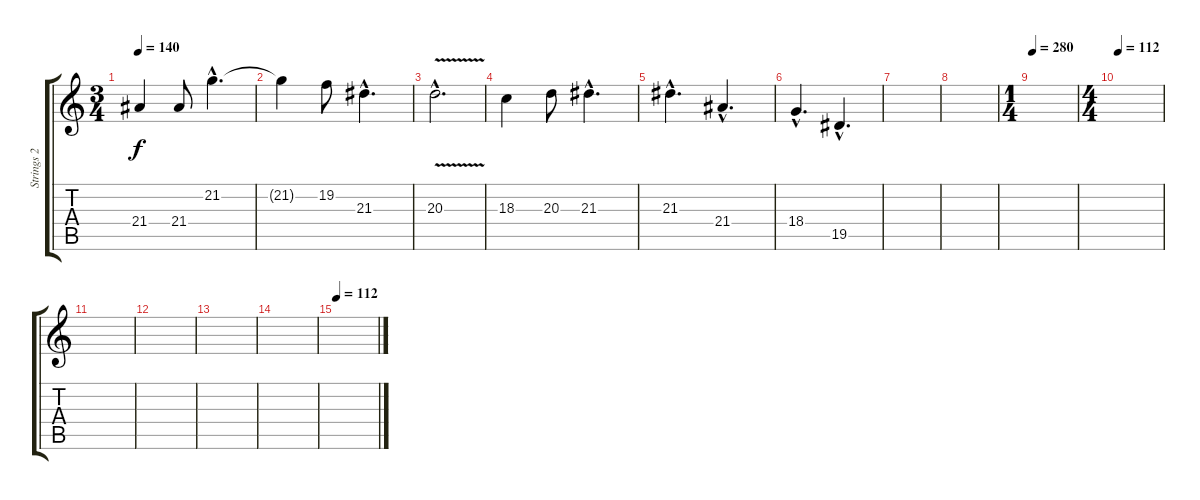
\track ("Strings 2" "Strings 2") {instrument stringensemble1}
\staff {score tabs}
\tuning (Eb4 Bb3 Gb3 Db3 Ab2 Eb2) {hide}
\ts (3 4)
\tempo 140
\clef g2
\ks c
21.4.4{dy f} 21.4.8 21.2{hac}.4{d} |
21.2{t}.4 19.2.8 21.3{hac}.4{d} |
20.3{v hac}.2{d} |
18.3.4 20.3.8 21.3{hac}.4{d} |
21.3{hac}.4{d} 21.4{hac}.4{d} |
18.4{hac}.4{d} 19.5{hac}.4{d} |
|
|
\ts (1 4)
\tempo 280
|
\ts (4 4)
\tempo 112
|
|
|
|
|
\tempo 112
